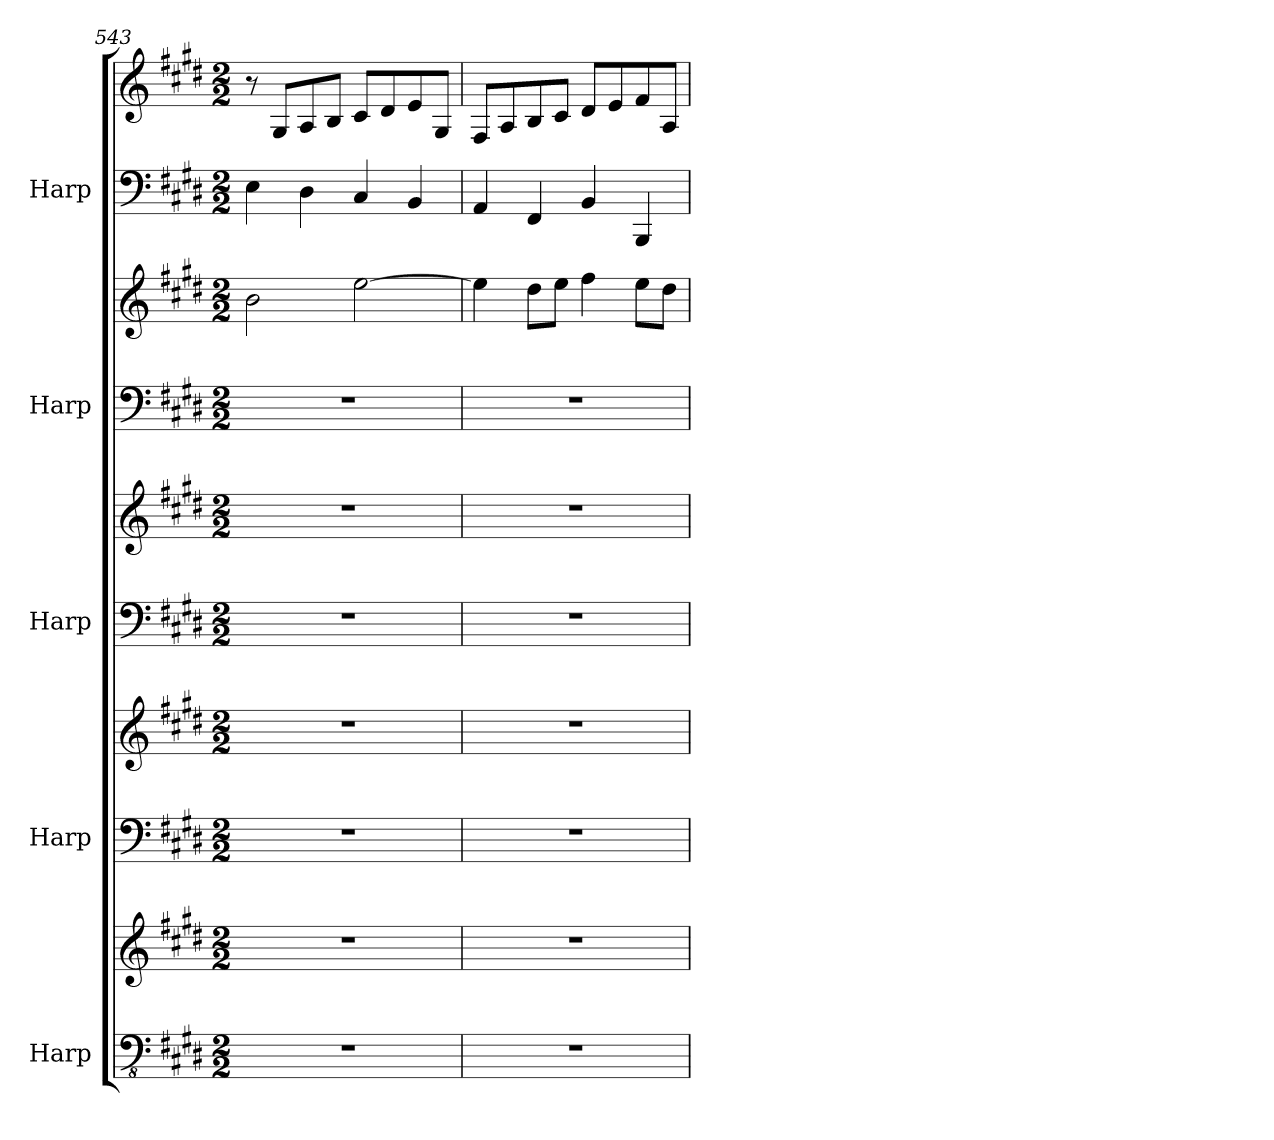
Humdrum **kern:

**kern	**kern	**kern	**kern	**kern	**kern	**kern	**kern	**kern	**kern
*part5	*part5	*part4	*part4	*part3	*part3	*part2	*part2	*part1	*part1
*staff10	*staff9	*staff8	*staff7	*staff6	*staff5	*staff4	*staff3	*staff2	*staff1
*I"Harp	*	*I"Harp	*	*I"Harp	*	*I"Harp	*	*I"Harp	*
*I'Hp	*	*I'Hp	*	*I'Hp	*	*I'Hp	*	*I'Hp	*
*clefFv4	*clefG2	*clefF4	*clefG2	*clefF4	*clefG2	*clefF4	*clefG2	*clefF4	*clefG2
*k[f#c#g#d#]	*k[f#c#g#d#]	*k[f#c#g#d#]	*k[f#c#g#d#]	*k[f#c#g#d#]	*k[f#c#g#d#]	*k[f#c#g#d#]	*k[f#c#g#d#]	*k[f#c#g#d#]	*k[f#c#g#d#]
*M2/2	*M2/2	*M2/2	*M2/2	*M2/2	*M2/2	*M2/2	*M2/2	*M2/2	*M2/2
=543	=543	=543	=543	=543	=543	=543	=543	=543	=543
1r	1r	1r	1r	1r	1r	1r	2b\	4E\	8r
.	.	.	.	.	.	.	.	.	8G#/L
.	.	.	.	.	.	.	.	4D#\	8A/
.	.	.	.	.	.	.	.	.	8B/J
.	.	.	.	.	.	.	[2ee\	4C#/	8c#/L
.	.	.	.	.	.	.	.	.	8d#/
.	.	.	.	.	.	.	.	4BB/	8e/
.	.	.	.	.	.	.	.	.	8G#/J
=544	=544	=544	=544	=544	=544	=544	=544	=544	=544
1r	1r	1r	1r	1r	1r	1r	4ee\]	4AA/	8F#/L
.	.	.	.	.	.	.	.	.	8A/
.	.	.	.	.	.	.	8dd#\L	4FF#/	8B/
.	.	.	.	.	.	.	8ee\J	.	8c#/J
.	.	.	.	.	.	.	4ff#\	4BB/	8d#/L
.	.	.	.	.	.	.	.	.	8e/
.	.	.	.	.	.	.	8ee\L	4BBB/	8f#/
.	.	.	.	.	.	.	8dd#\J	.	8A/J
=	=	=	=	=	=	=	=	=	=
*-	*-	*-	*-	*-	*-	*-	*-	*-	*-
